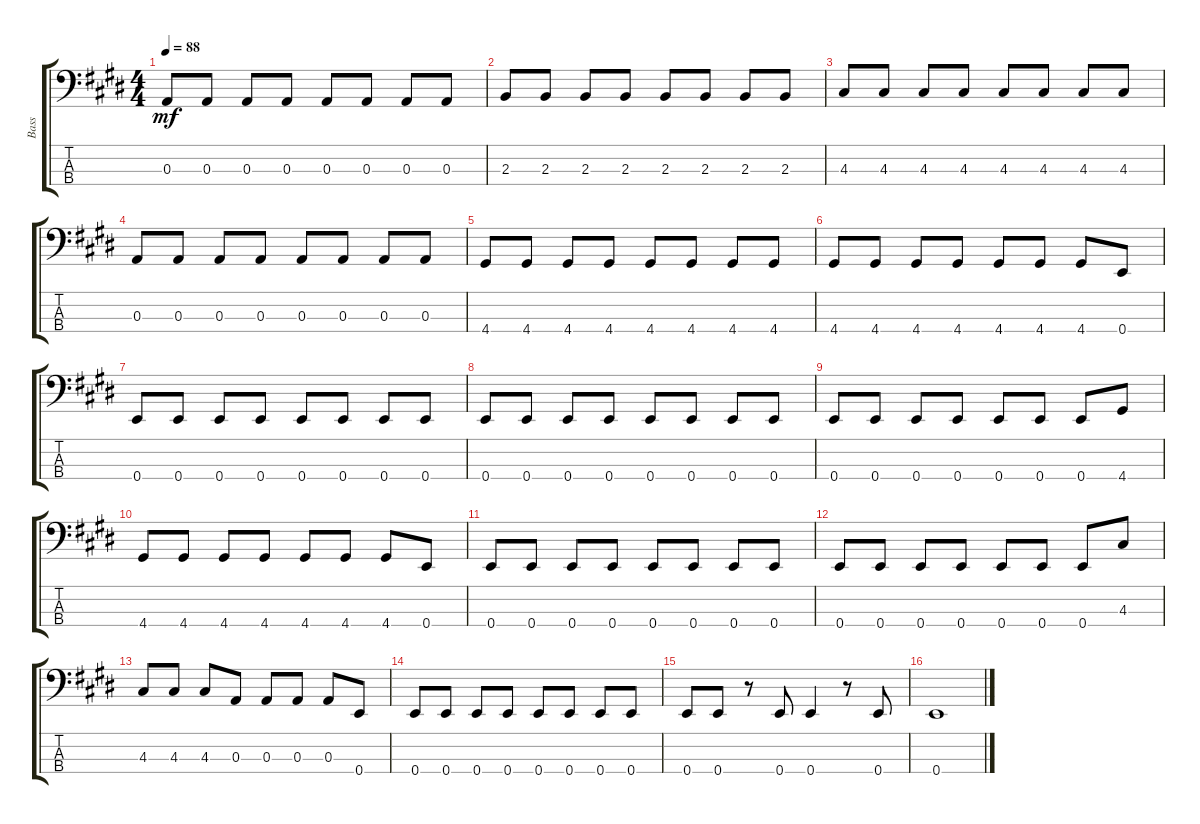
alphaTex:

\track ("Bass" "Bass") {instrument electricbassfinger}
\staff {score tabs}
\tuning (G2 D2 A1 E1) {hide}
\ts (4 4)
\tempo 88
\clef f4
\ks e
0.3.8{dy mf} 0.3.8 0.3.8 0.3.8 0.3.8 0.3.8 0.3.8 0.3.8 |
2.3.8 2.3.8 2.3.8 2.3.8 2.3.8 2.3.8 2.3.8 2.3.8 |
4.3.8 4.3.8 4.3.8 4.3.8 4.3.8 4.3.8 4.3.8 4.3.8 |
0.3.8 0.3.8 0.3.8 0.3.8 0.3.8 0.3.8 0.3.8 0.3.8 |
4.4.8 4.4.8 4.4.8 4.4.8 4.4.8 4.4.8 4.4.8 4.4.8 |
4.4.8 4.4.8 4.4.8 4.4.8 4.4.8 4.4.8 4.4.8 0.4.8 |
0.4.8 0.4.8 0.4.8 0.4.8 0.4.8 0.4.8 0.4.8 0.4.8 |
0.4.8 0.4.8 0.4.8 0.4.8 0.4.8 0.4.8 0.4.8 0.4.8 |
0.4.8 0.4.8 0.4.8 0.4.8 0.4.8 0.4.8 0.4.8 4.4.8 |
4.4.8 4.4.8 4.4.8 4.4.8 4.4.8 4.4.8 4.4.8 0.4.8 |
0.4.8 0.4.8 0.4.8 0.4.8 0.4.8 0.4.8 0.4.8 0.4.8 |
0.4.8 0.4.8 0.4.8 0.4.8 0.4.8 0.4.8 0.4.8 4.3.8 |
4.3.8 4.3.8 4.3.8 0.3.8 0.3.8 0.3.8 0.3.8 0.4.8 |
0.4.8 0.4.8 0.4.8 0.4.8 0.4.8 0.4.8 0.4.8 0.4.8 |
0.4.8 0.4.8 r.8 0.4.8 0.4.4 r.8 0.4.8 |
0.4.1
